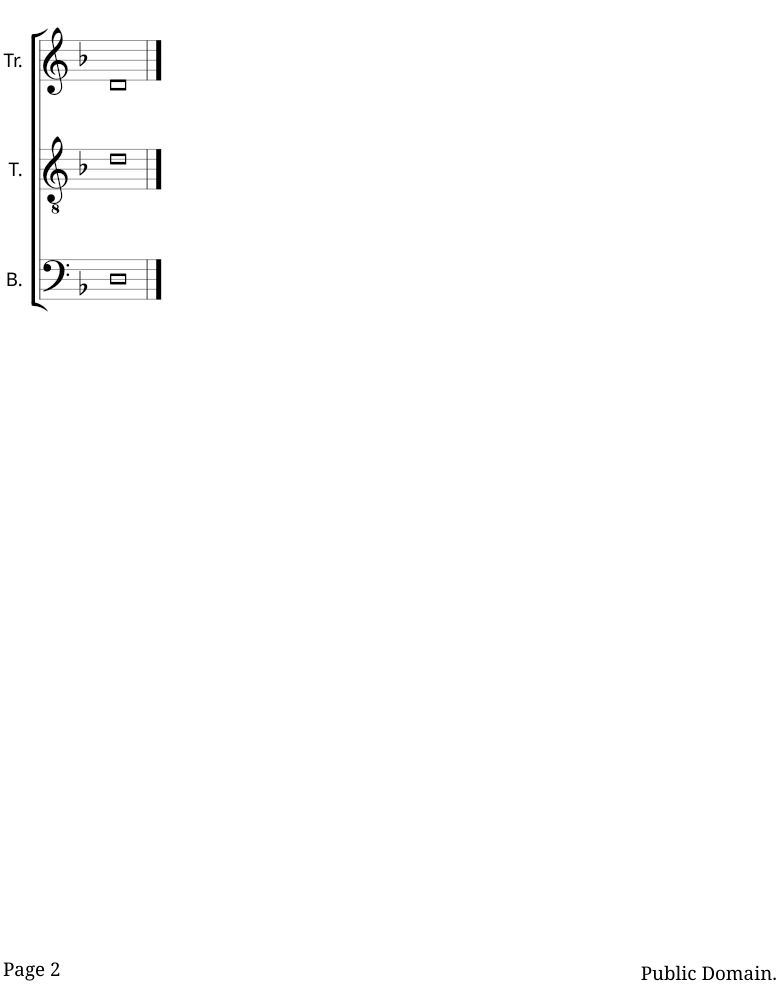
**kern	**kern	**kern
*part3	*part2	*part1
*staff3	*staff2	*staff1
*I"B.	*I"T.	*I"Tr.
*I'B.	*I'T.	*I'Tr.
!!LO:PB:g=z
*clefF4	*clefGv2	*clefG2
*k[b-]	*k[b-]	*k[b-]
*M2/2	*M2/2	*M2/2
*met(c|)	*met(c|)	*met(c|)
=29	=29	=29
1D!	1d!	1d!
==	==	==
*-	*-	*-
